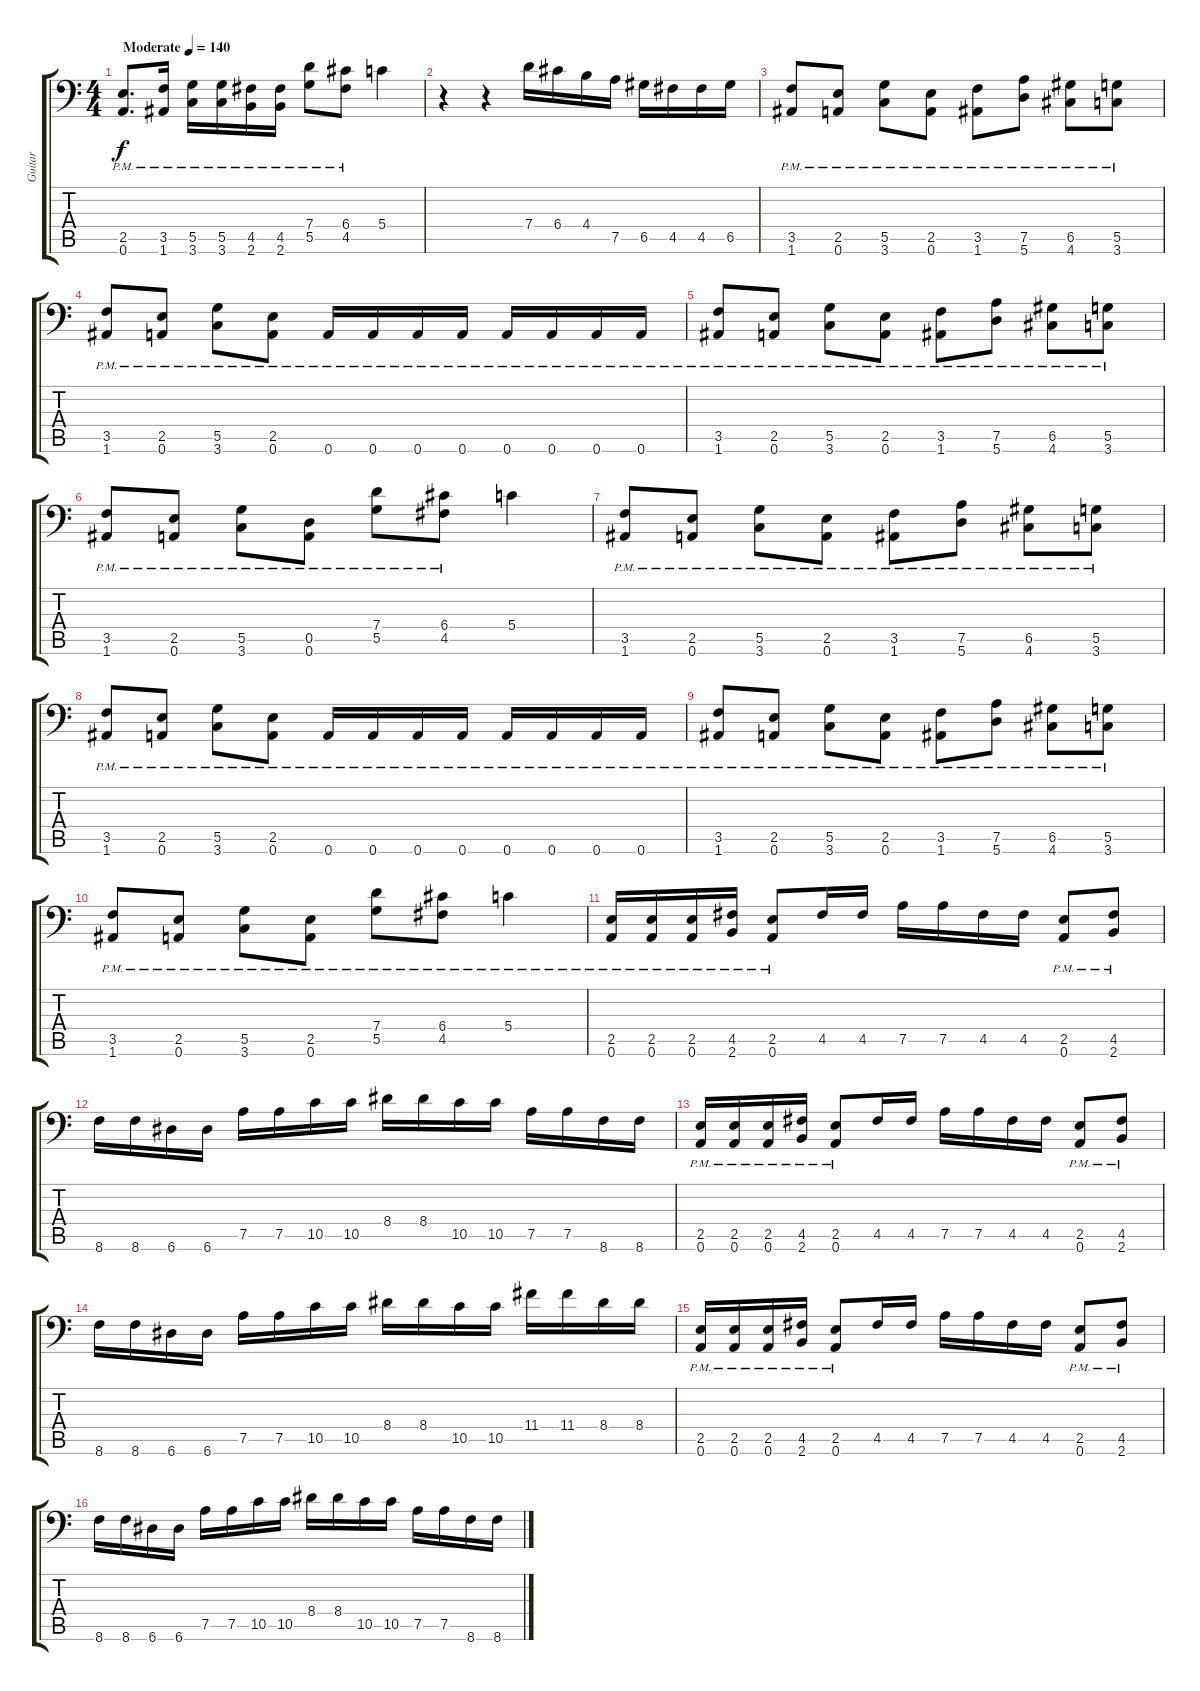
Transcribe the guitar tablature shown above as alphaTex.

\track ("Guitar" "Guitar") {instrument distortionguitar}
\staff {score tabs}
\tuning (A3 E3 C3 G2 D2 A1) {hide}
\ts (4 4)
\tempo (140 "Moderate")
\clef f4
\ks c
(2.5{pm} 0.6{pm}).8{d dy f instrument distortionguitar} (3.5{pm} 1.6{pm}).16 (5.5{pm} 3.6{pm}).16 (5.5{pm} 3.6{pm}).16 (4.5{pm} 2.6{pm}).16 (4.5{pm} 2.6{pm}).16 (7.4{pm} 5.5{pm}).8 (6.4{pm} 4.5{pm}).8 5.4.4 |
r.4 r.4 7.4.16 6.4.16 4.4.16 7.5.16 6.5.16 4.5.16 4.5.16 6.5.16 |
(3.5{pm} 1.6{pm}).8 (2.5{pm} 0.6{pm}).8 (5.5{pm} 3.6{pm}).8 (2.5{pm} 0.6{pm}).8 (3.5{pm} 1.6{pm}).8 (7.5{pm} 5.6{pm}).8 (6.5{pm} 4.6{pm}).8 (5.5{pm} 3.6{pm}).8 |
(3.5{pm} 1.6{pm}).8 (2.5{pm} 0.6{pm}).8 (5.5{pm} 3.6{pm}).8 (2.5{pm} 0.6{pm}).8 0.6{pm}.16 0.6{pm}.16 0.6{pm}.16 0.6{pm}.16 0.6{pm}.16 0.6{pm}.16 0.6{pm}.16 0.6{pm}.16 |
(3.5{pm} 1.6{pm}).8 (2.5{pm} 0.6{pm}).8 (5.5{pm} 3.6{pm}).8 (2.5{pm} 0.6{pm}).8 (3.5{pm} 1.6{pm}).8 (7.5{pm} 5.6{pm}).8 (6.5{pm} 4.6{pm}).8 (5.5{pm} 3.6{pm}).8 |
(3.5{pm} 1.6{pm}).8 (2.5{pm} 0.6{pm}).8 (5.5{pm} 3.6{pm}).8 (0.5{pm} 0.6{pm}).8 (7.4{pm} 5.5{pm}).8 (6.4{pm} 4.5{pm}).8 5.4.4 |
(3.5{pm} 1.6{pm}).8 (2.5{pm} 0.6{pm}).8 (5.5{pm} 3.6{pm}).8 (2.5{pm} 0.6{pm}).8 (3.5{pm} 1.6{pm}).8 (7.5{pm} 5.6{pm}).8 (6.5{pm} 4.6{pm}).8 (5.5{pm} 3.6{pm}).8 |
(3.5{pm} 1.6{pm}).8 (2.5{pm} 0.6{pm}).8 (5.5{pm} 3.6{pm}).8 (2.5{pm} 0.6{pm}).8 0.6{pm}.16 0.6{pm}.16 0.6{pm}.16 0.6{pm}.16 0.6{pm}.16 0.6{pm}.16 0.6{pm}.16 0.6{pm}.16 |
(3.5{pm} 1.6{pm}).8 (2.5{pm} 0.6{pm}).8 (5.5{pm} 3.6{pm}).8 (2.5{pm} 0.6{pm}).8 (3.5{pm} 1.6{pm}).8 (7.5{pm} 5.6{pm}).8 (6.5{pm} 4.6{pm}).8 (5.5{pm} 3.6{pm}).8 |
(3.5{pm} 1.6{pm}).8 (2.5{pm} 0.6{pm}).8 (5.5{pm} 3.6{pm}).8 (2.5{pm} 0.6{pm}).8 (7.4{pm} 5.5{pm}).8 (6.4{pm} 4.5{pm}).8 5.4{pm}.4 |
(2.5{pm} 0.6{pm}).16 (2.5{pm} 0.6{pm}).16 (2.5{pm} 0.6{pm}).16 (4.5{pm} 2.6{pm}).16 (2.5{pm} 0.6{pm}).8 4.5.16 4.5.16 7.5.16 7.5.16 4.5.16 4.5.16 (2.5{pm} 0.6{pm}).8 (4.5{pm} 2.6{pm}).8 |
8.6.16 8.6.16 6.6.16 6.6.16 7.5.16 7.5.16 10.5.16 10.5.16 8.4.16 8.4.16 10.5.16 10.5.16 7.5.16 7.5.16 8.6.16 8.6.16 |
(2.5{pm} 0.6{pm}).16 (2.5{pm} 0.6{pm}).16 (2.5{pm} 0.6{pm}).16 (4.5{pm} 2.6{pm}).16 (2.5{pm} 0.6{pm}).8 4.5.16 4.5.16 7.5.16 7.5.16 4.5.16 4.5.16 (2.5{pm} 0.6{pm}).8 (4.5{pm} 2.6{pm}).8 |
8.6.16 8.6.16 6.6.16 6.6.16 7.5.16 7.5.16 10.5.16 10.5.16 8.4.16 8.4.16 10.5.16 10.5.16 11.4.16 11.4.16 8.4.16 8.4.16 |
(2.5{pm} 0.6{pm}).16 (2.5{pm} 0.6{pm}).16 (2.5{pm} 0.6{pm}).16 (4.5{pm} 2.6{pm}).16 (2.5{pm} 0.6{pm}).8 4.5.16 4.5.16 7.5.16 7.5.16 4.5.16 4.5.16 (2.5{pm} 0.6{pm}).8 (4.5{pm} 2.6{pm}).8 |
8.6.16 8.6.16 6.6.16 6.6.16 7.5.16 7.5.16 10.5.16 10.5.16 8.4.16 8.4.16 10.5.16 10.5.16 7.5.16 7.5.16 8.6.16 8.6.16
